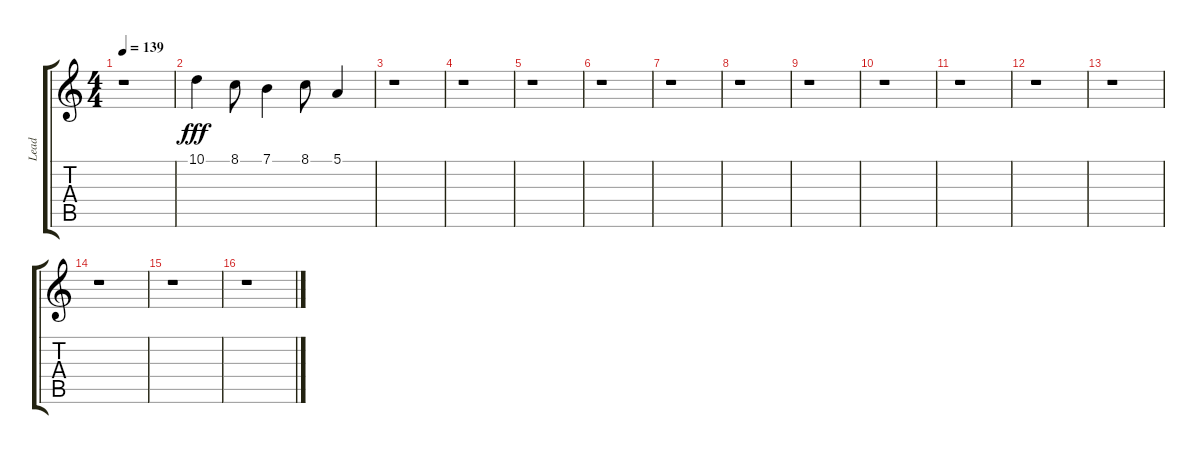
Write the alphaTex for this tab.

\track ("Lead" "Lead") {instrument celesta}
\staff {score tabs}
\tuning (E4 B3 G3 D3 A2 E2) {hide}
\ts (4 4)
\tempo 139
\clef g2
\ks c
r.1{dy fff} |
10.1.4 8.1.8 7.1.4 8.1.8 5.1.4 |
r.1 |
r.1 |
r.1 |
r.1 |
r.1 |
r.1 |
r.1 |
r.1 |
r.1 |
r.1 |
r.1 |
r.1 |
r.1 |
r.1
